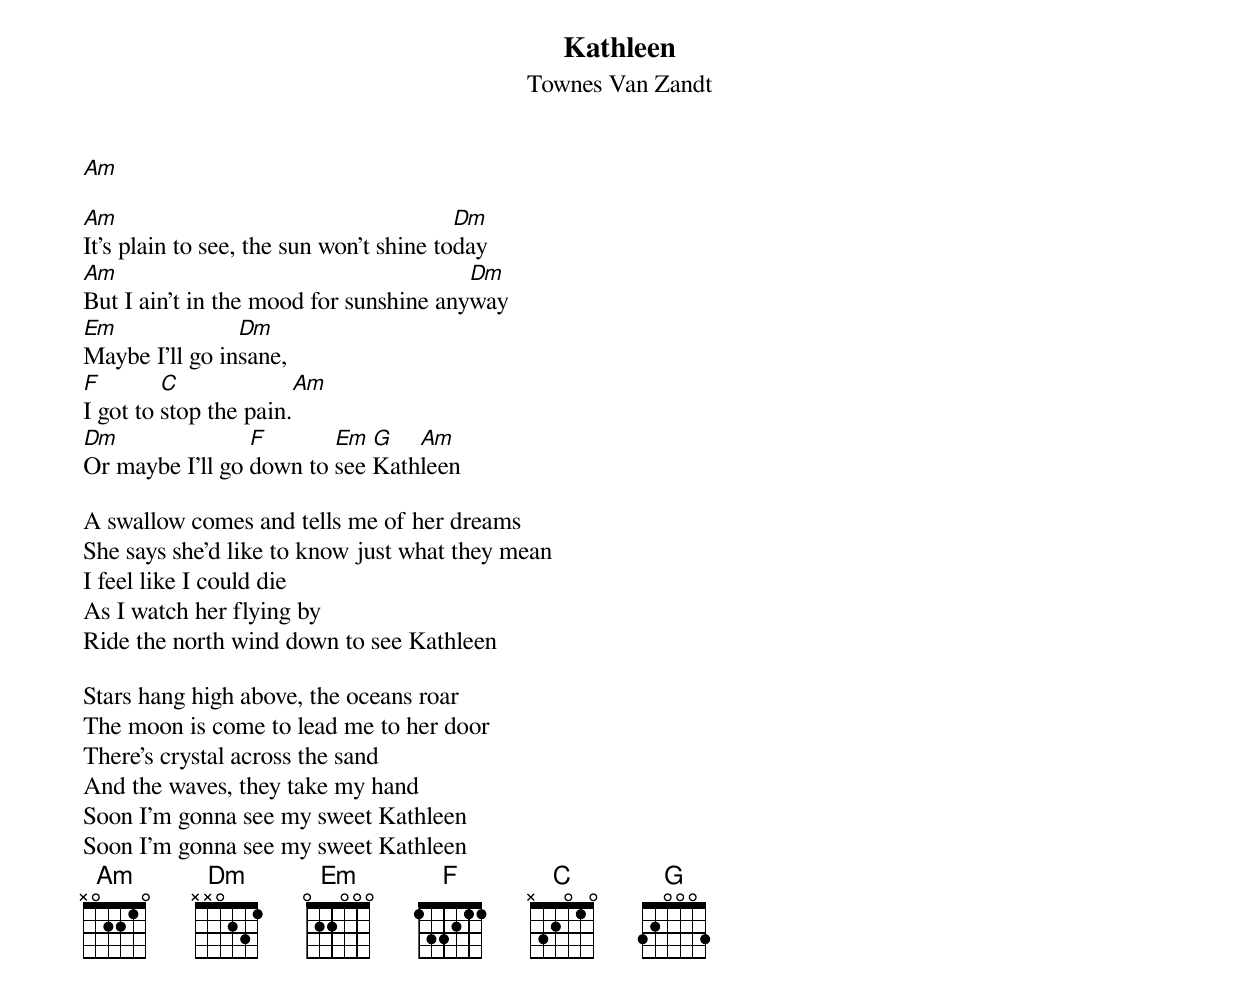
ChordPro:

{t:Kathleen}
{st:Townes Van Zandt}
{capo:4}

[Am]

[Am]It's plain to see, the sun won't shine to[Dm]day
[Am]But I ain't in the mood for sunshine any[Dm]way
[Em]Maybe I'll go in[Dm]sane,
[F]I got to [C]stop the pain.[Am]
[Dm]Or maybe I'll go [F]down to [Em]see [G]Kath[Am]leen

A swallow comes and tells me of her dreams
She says she'd like to know just what they mean
I feel like I could die
As I watch her flying by
Ride the north wind down to see Kathleen

Stars hang high above, the oceans roar
The moon is come to lead me to her door
There's crystal across the sand
And the waves, they take my hand
Soon I'm gonna see my sweet Kathleen
Soon I'm gonna see my sweet Kathleen
